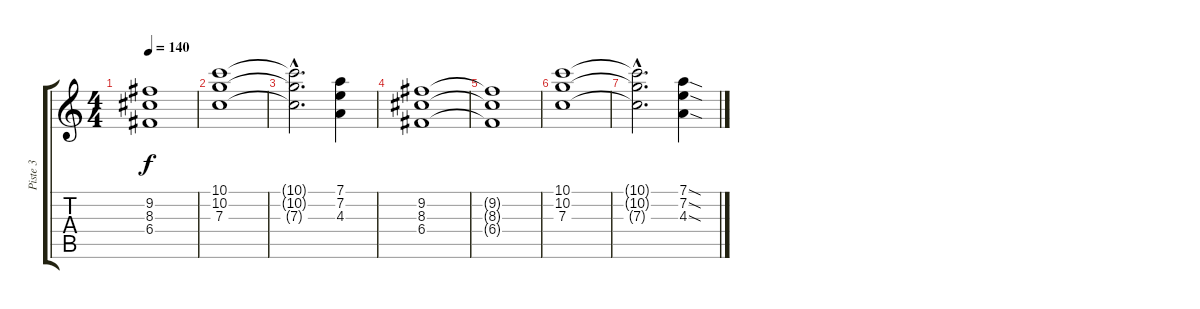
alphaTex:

\track ("Piste 3" "Piste 3") {instrument distortionguitar}
\staff {score tabs}
\tuning (D4 A3 F3 C3 G2 D2) {hide}
\ts (4 4)
\tempo 140
\clef g2
\ks c
(9.2{t} 8.3{t} 6.4{t}).1{dy f} |
(10.1 10.2 7.3).1 |
(10.1{hac t} 10.2{hac t} 7.3{hac t}).2{d} (7.1 7.2 4.3).4 |
(9.2 8.3 6.4).1 |
(9.2{t} 8.3{t} 6.4{t}).1 |
(10.1 10.2 7.3).1 |
(10.1{hac t} 10.2{hac t} 7.3{hac t}).2{d} (7.1{sod} 7.2{sod} 4.3{sod}).4
